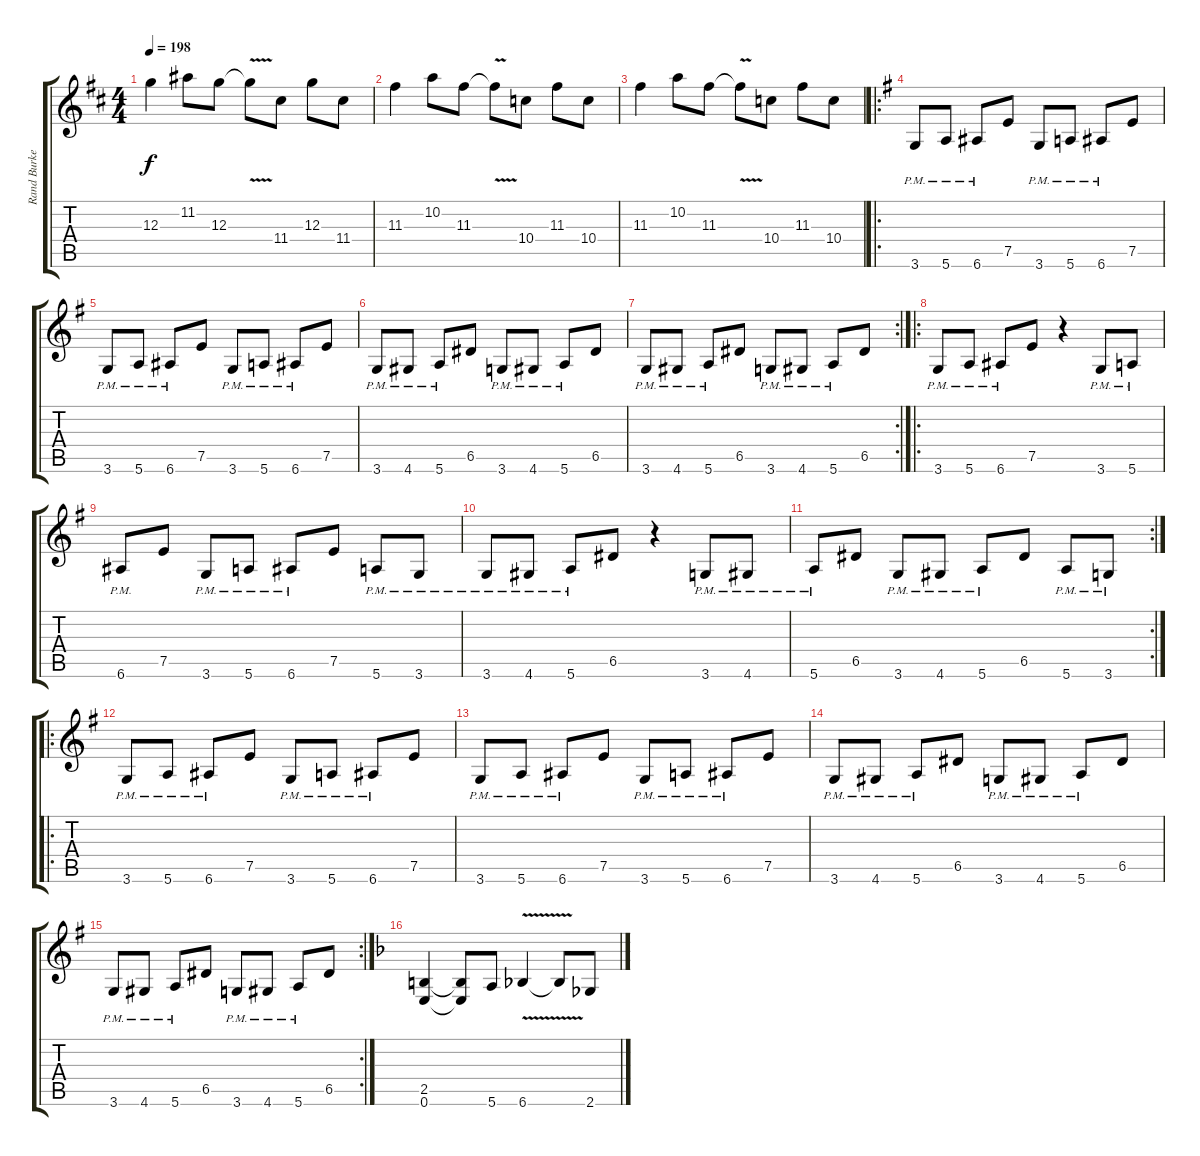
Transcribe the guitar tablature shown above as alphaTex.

\track ("Rand Burkey rhythm" "Rand Burke") {instrument distortionguitar}
\staff {score tabs}
\tuning (E4 B3 G3 D3 A2 E2) {hide}
\ts (4 4)
\tempo 198
\clef g2
\ks d
12.3.4{dy f} 11.2.8 12.3.8 12.3{v t}.8 11.4.8 12.3.8 11.4.8 |
11.3.4 10.2.8 11.3.8 11.3{v t}.8 10.4.8 11.3.8 10.4.8 |
11.3.4 10.2.8 11.3.8 11.3{v t}.8 10.4.8 11.3.8 10.4.8 |
\ro
\ks g
3.6{pm}.8 5.6{pm}.8 6.6{pm}.8 7.5.8 3.6{pm}.8 5.6{pm}.8 6.6{pm}.8 7.5.8 |
3.6{pm}.8 5.6{pm}.8 6.6{pm}.8 7.5.8 3.6{pm}.8 5.6{pm}.8 6.6{pm}.8 7.5.8 |
3.6{pm}.8 4.6{pm}.8 5.6{pm}.8 6.5.8 3.6{pm}.8 4.6{pm}.8 5.6{pm}.8 6.5.8 |
\rc 2
3.6{pm}.8 4.6{pm}.8 5.6{pm}.8 6.5.8 3.6{pm}.8 4.6{pm}.8 5.6{pm}.8 6.5.8 |
\ro
3.6{pm}.8 5.6{pm}.8 6.6{pm}.8 7.5.8 r.4 3.6{pm}.8 5.6{pm}.8 |
6.6{pm}.8 7.5.8 3.6{pm}.8 5.6{pm}.8 6.6{pm}.8 7.5.8 5.6{pm}.8 3.6{pm}.8 |
3.6{pm}.8 4.6{pm}.8 5.6{pm}.8 6.5.8 r.4 3.6{pm}.8 4.6{pm}.8 |
\rc 2
5.6{pm}.8 6.5.8 3.6{pm}.8 4.6{pm}.8 5.6{pm}.8 6.5.8 5.6{pm}.8 3.6{pm}.8 |
\ro
3.6{pm}.8 5.6{pm}.8 6.6{pm}.8 7.5.8 3.6{pm}.8 5.6{pm}.8 6.6{pm}.8 7.5.8 |
3.6{pm}.8 5.6{pm}.8 6.6{pm}.8 7.5.8 3.6{pm}.8 5.6{pm}.8 6.6{pm}.8 7.5.8 |
3.6{pm}.8 4.6{pm}.8 5.6{pm}.8 6.5.8 3.6{pm}.8 4.6{pm}.8 5.6{pm}.8 6.5.8 |
\rc 2
3.6{pm}.8 4.6{pm}.8 5.6{pm}.8 6.5.8 3.6{pm}.8 4.6{pm}.8 5.6{pm}.8 6.5.8 |
\ks f
(2.5 0.6).4 (2.5{t} 0.6{t}).8 5.6.8 6.6{v}.4 6.6{v t}.8 2.6.8
